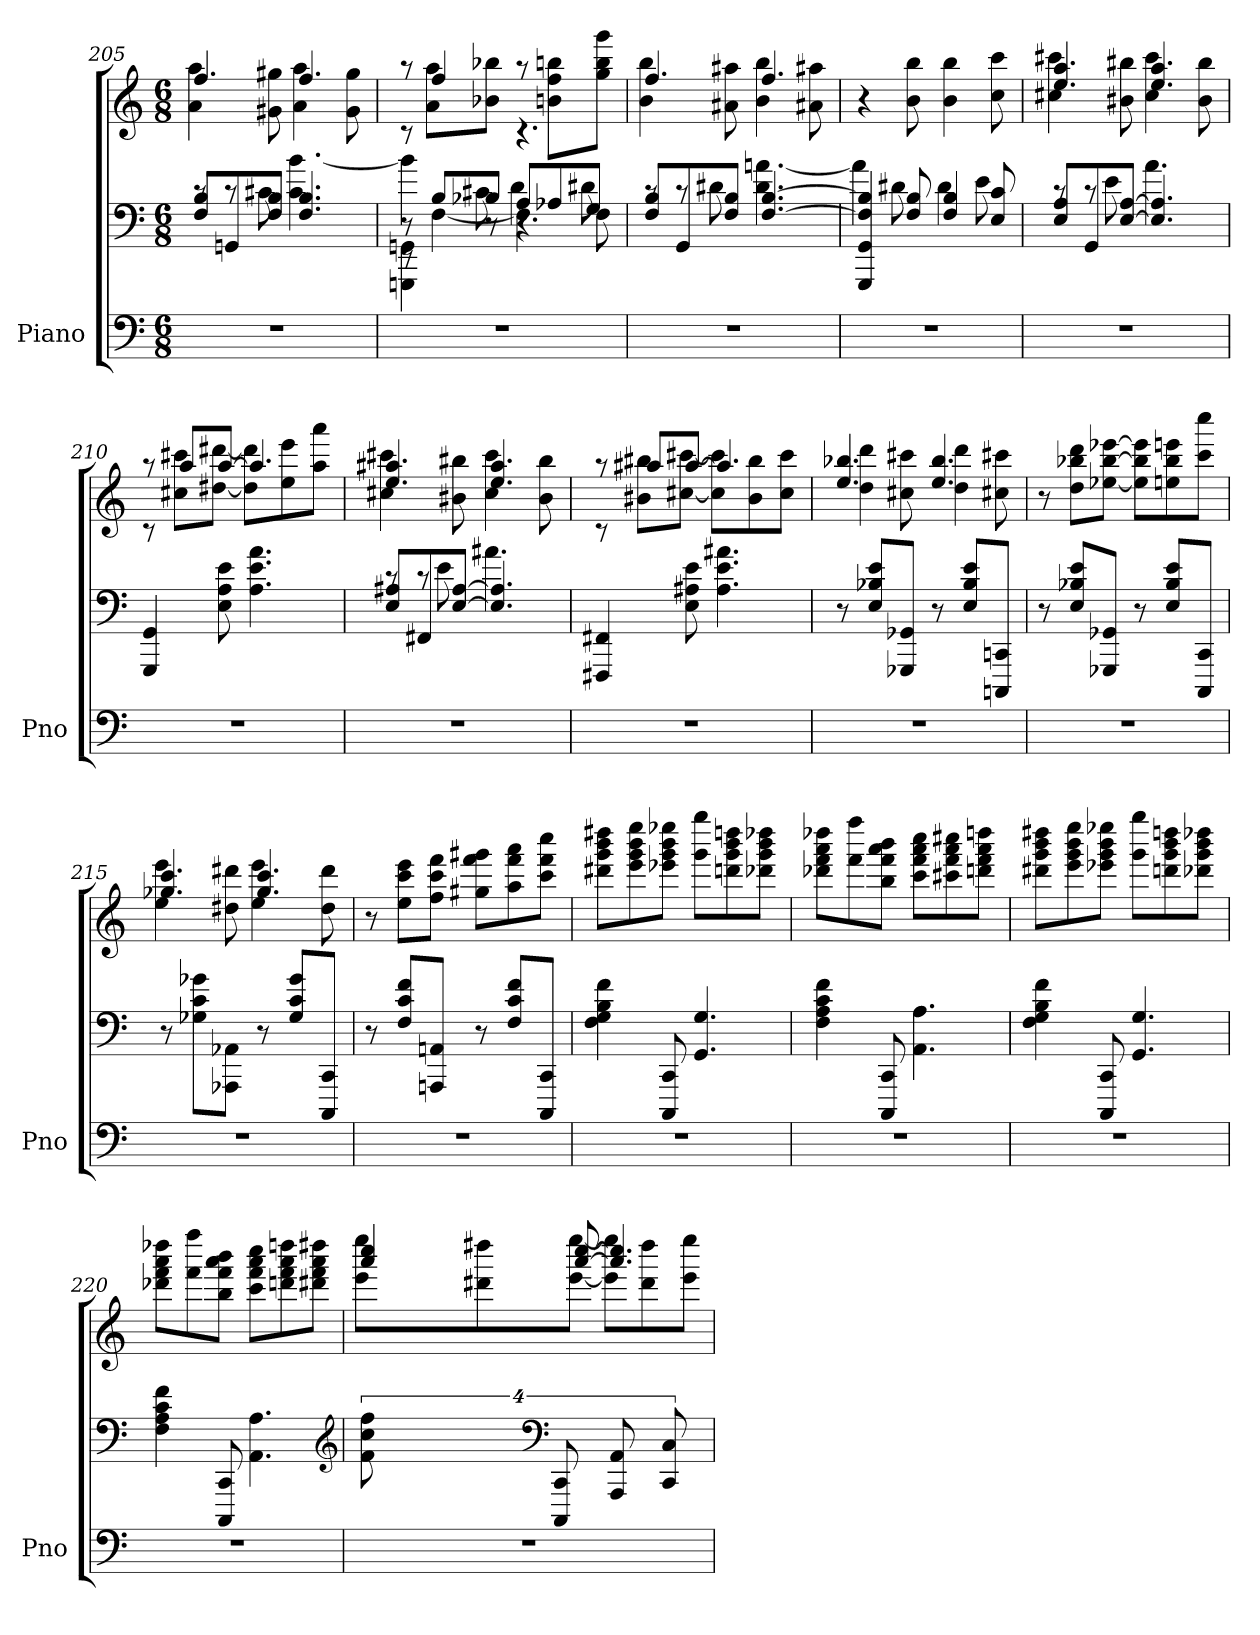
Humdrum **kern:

**kern	**kern	**kern
*part1	*part1	*part1
*staff3	*staff2	*staff1
*I"Piano	*	*
*I'Pno	*	*
*clefF4	*clefF4	*clefG2
*k[]	*k[]	*k[]
*M6/8	*M6/8	*M6/8
=205	=205	=205
*	*^	*^
2.r	8F 8BL	8rc	4.ff	4a 4aa
.	8GGn	8rc	.	.
.	8F 8BJ	8c#X	.	8g#X 8gg#X
.	4.F 4.B	4.c# [4.b	4.ff	4a 4aa
.	.	.	.	8g# 8gg#
=206	=206	=206	=206	=206
*	*^	*^	*	*
2.r	4GGGn\ 4GGn\	8r	8rEE	4b]	8rc	8raa
.	.	[4F\	8BL	.	4ff	8a 8aaL
.	8r	.	8B-XJ	8c#X	.	8b-X 8bb-XJ
.	4.r	4F\]	8AL	4d	4.rc	8raa
.	.	.	8A-X	.	.	8bn 8ff 8bbnL
.	.	8F\	8GJ	8d#X	.	8gg 8bb 8gggJ
*	*	*v	*v	*v	*	*
=207	=207	=207	=207	=207
2.r	8F 8BL	8rc	4.ff	4b 4bb
.	8GG	8rc	.	.
.	8F 8BJ	8d#X	.	8a#X 8aa#X
.	[4.F [4.B	4.d# [4.an	4.ff	4b 4bb
.	.	.	.	8a#X 8aa#X
*	*	*	*v	*v
=208	=208	=208	=208
2.r	4GGG 4GG 4F] 4B]	4a]	4r
.	8F 8B	8d#X	8b 8bb
.	4F 4B	4d#	4b 4bb
.	8E 8c	8e	8cc 8ccc
=209	=209	=209	=209
*	*	*	*^
2.r	8E 8AL	8rc	4.ee 4.aa	4cc#X 4ccc#X
.	8GG	8rc	.	.
.	[8E [8AJ	8e	.	8b#X 8bb#X
.	4.E] 4.A]	4.a	4.ee 4.aa	4cc# 4ccc#
.	.	.	.	8b# 8bb#
*	*v	*v	*	*
=210	=210	=210	=210
2.r	4GGG 4GG	8rc	8raa
.	.	8aaL	8cc#X 8ccc#XL
.	8E 8A 8e	[8aaJ	[8dd#X [8ddd#XJ
.	4.A 4.e 4.a	4.aa]	8dd#] 8ddd#]L
.	.	.	8ee 8eee
.	.	.	8aa 8aaaJ
=211	=211	=211	=211
*	*^	*	*
2.r	8E 8A#XL	8rc	4.ee 4.aa#X	4cc#X 4ccc#X
.	8FF#X	8rc	.	.
.	[8E [8A#J	8e	.	8b#X 8bb#X
.	4.E] 4.A#]	4.a#X	4.ee 4.aa#	4cc# 4ccc#
.	.	.	.	8b# 8bb#
*	*v	*v	*	*
=212	=212	=212	=212
2.r	4FFF#X 4FF#X	8rc	8raa
.	.	8aa#XL	8b#X 8bb#XL
.	8E 8A#X 8e	[8aa#J	[8cc#X [8ccc#XJ
.	4.A# 4.e 4.a#X	4.aa#]	8cc#] 8ccc#]L
.	.	.	8b# 8bb#
.	.	.	8cc# 8ccc#J
=213	=213	=213	=213
2.r	8r	4.ee 4.bb-X	4dd 4ddd
.	8E 8B-X 8eL	.	.
.	8GGG-X 8GG-XJ	.	8cc#X 8ccc#X
.	8r	4.ee 4.bb-	4dd 4ddd
.	8E 8B- 8eL	.	.
.	8CCCn 8CCnJ	.	8cc#X 8ccc#X
*	*	*v	*v
=214	=214	=214
2.r	8r	8r
.	8E 8B-X 8eL	8dd 8bb-X 8dddL
.	8GGG-X 8GG-XJ	[8ee-X [8bb- [8eee-XJ
.	8r	8ee-] 8bb-] 8eee-]L
.	8E 8B- 8eL	8een 8bb- 8eeen
.	8CCC 8CCJ	8ccc 8ccccJ
=215	=215	=215
*	*	*^
2.r	8r	4.gg-X 4.ccc	4ee 4eee
.	8G-X 8c 8g-XL	.	.
.	8AAA-X 8AA-XJ	.	8dd#X 8ddd#X
.	8r	4.gg- 4.ccc	4ee 4eee
.	8G- 8c 8g-L	.	.
.	8CCC 8CCJ	.	8dd# 8ddd#
*	*	*v	*v
=216	=216	=216
2.r	8r	8r
.	8F 8c 8fL	8ee 8ccc 8eeeL
.	8AAAn 8AAnJ	8ff 8ccc 8fffJ
.	8r	8gg#X 8fff 8ggg#XL
.	8F 8c 8fL	8aa 8fff 8aaa
.	8CCC 8CCJ	8ccc 8fff 8ccccJ
=217	=217	=217
2.r	4F 4G 4B 4f	8ddd#X 8ggg 8bbb 8dddd#XL
.	.	8eee 8ggg 8bbb 8eeee
.	8CCC 8CC	8eee-X 8ggg 8bbb 8eeee-XJ
.	4.GG 4.G	8ggg 8ggggL
.	.	8dddn 8ggg 8bbb 8ddddn
.	.	8ddd-X 8ggg 8bbb 8dddd-XJ
=218	=218	=218
2.r	4F 4A 4c 4f	8ddd-X 8fff 8aaa 8dddd-XL
.	.	8fff 8ffff
.	8CCC 8CC	8bb 8fff 8aaa 8bbbJ
.	4.AA 4.A	8ccc 8fff 8aaa 8ccccL
.	.	8ccc#X 8fff 8aaa 8cccc#X
.	.	8dddn 8fff 8aaa 8ddddnJ
=219	=219	=219
2.r	4F 4G 4B 4f	8ddd#X 8ggg 8bbb 8dddd#XL
.	.	8eee 8ggg 8bbb 8eeee
.	8CCC 8CC	8eee-X 8ggg 8bbb 8eeee-XJ
.	4.GG 4.G	8ggg 8ggggL
.	.	8dddn 8ggg 8bbb 8ddddn
.	.	8ddd-X 8ggg 8bbb 8dddd-XJ
=220	=220	=220
2.r	4F 4A 4c 4f	8ddd-X 8fff 8aaa 8dddd-XL
.	.	8fff 8ffff
.	8CCC 8CC	8bb 8fff 8aaa 8bbbJ
.	4.AA 4.A	8ccc 8fff 8aaa 8ccccL
.	.	8dddn 8fff 8aaa 8ddddn
.	.	8ddd#X 8fff 8aaa 8dddd#XJ
*	*clefG2	*
=221	=221	=221
*	*	*^
2.r	16%3f 16%3cc 16%3ff	4aaa 4cccc	8eee 8eeeeL
.	.	.	8ddd#X 8dddd#X
*	*clefF4	*	*
.	16%3CCC 16%3CC	.	.
.	.	[8aaa [8cccc	[8eee [8eeeeJ
.	16%3AAA 16%3AA	4.aaa] 4.cccc]	8eee] 8eeee]L
.	.	.	8ddd# 8dddd#
.	16%3CC 16%3C	.	.
.	.	.	8eee 8eeeeJ
*	*	*v	*v
=	=	=
*-	*-	*-
